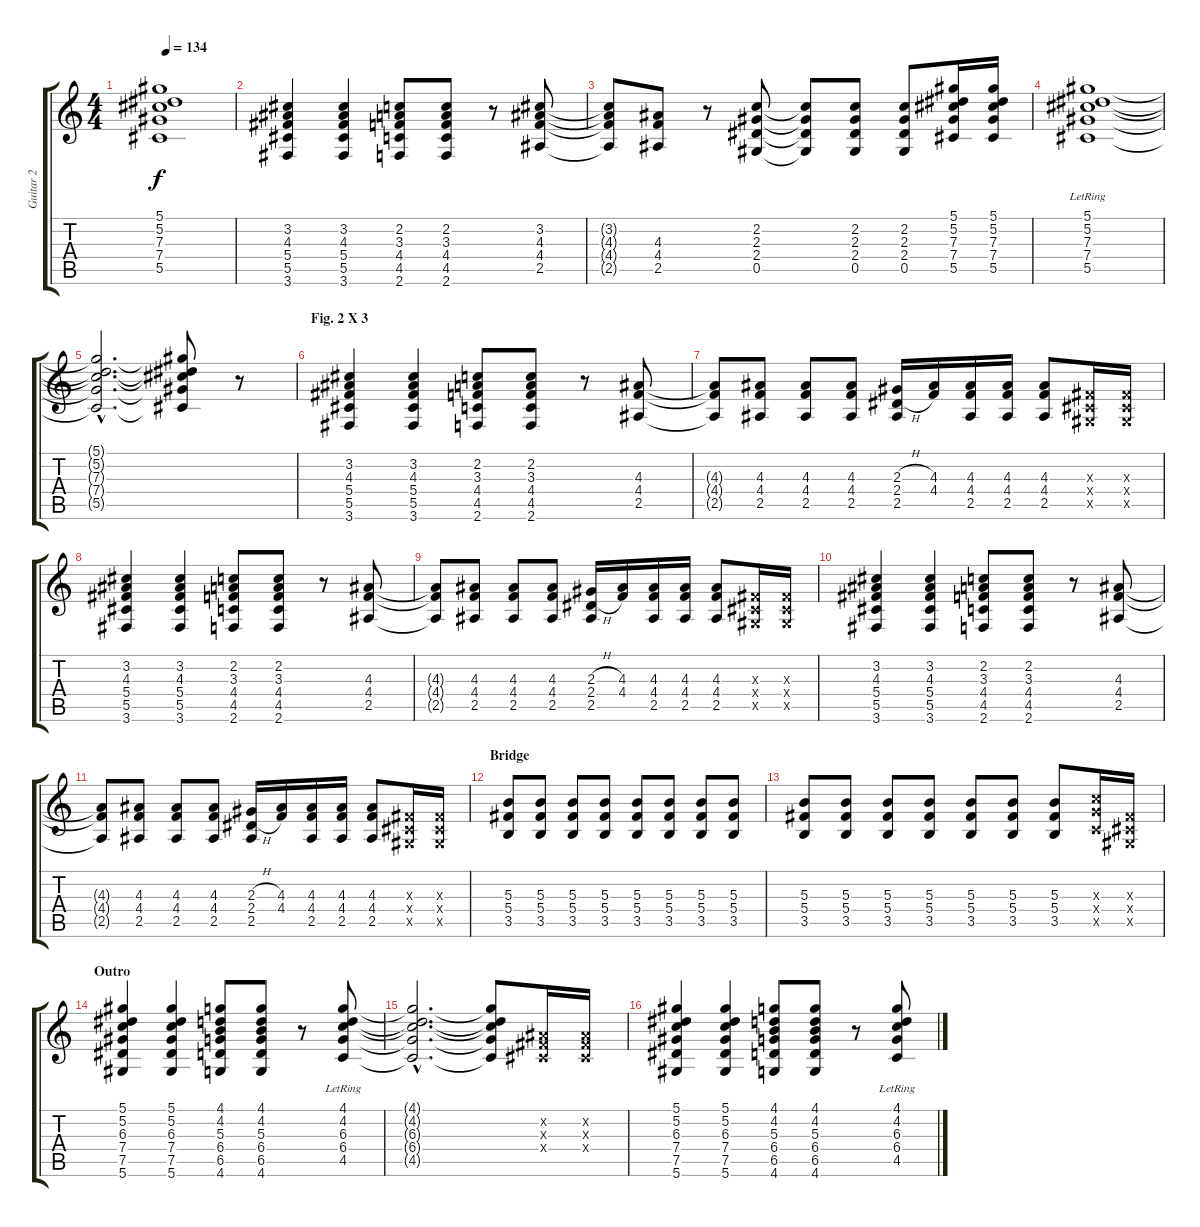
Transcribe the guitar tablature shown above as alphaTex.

\track ("Guitar 2" "Guitar 2") {instrument distortionguitar}
\staff {score tabs}
\tuning (Eb4 Bb3 Gb3 Db3 Ab2 Eb2) {hide}
\ts (4 4)
\tempo 134
\clef g2
\ks c
(5.1{t} 5.2{t} 7.3{t} 7.4{t} 5.5{t}).1{dy f} |
(3.2 4.3 5.4 5.5 3.6).4 (3.2 4.3 5.4 5.5 3.6).4 (2.2 3.3 4.4 4.5 2.6).8 (2.2 3.3 4.4 4.5 2.6).8 r.8 (3.2 4.3 4.4 2.5).8 |
(3.2{t} 4.3{t} 4.4{t} 2.5{t}).8 (4.3 4.4 2.5).8 r.8 (2.2 2.3 2.4 0.5).8 (2.2{t} 2.3{t} 2.4{t} 0.5{t}).8 (2.2 2.3 2.4 0.5).8 (2.2 2.3 2.4 0.5).8 (5.1 5.2 7.3 7.4 5.5).16 (5.1 5.2 7.3 7.4 5.5).16 |
(5.1{lr} 5.2{lr} 7.3{lr} 7.4{lr} 5.5{lr}).1 |
(5.1{hac t} 5.2{hac t} 7.3{hac t} 7.4{hac t} 5.5{hac t}).2{d} (5.1{t} 5.2{t} 7.3{t} 7.4{t} 5.5{t}).8 r.8 |
\section ("" "Fig. 2 X 3")
(3.2 4.3 5.4 5.5 3.6).4 (3.2 4.3 5.4 5.5 3.6).4 (2.2 3.3 4.4 4.5 2.6).8 (2.2 3.3 4.4 4.5 2.6).8 r.8 (4.3 4.4 2.5).8 |
(4.3{t} 4.4{t} 2.5{t}).8 (4.3 4.4 2.5).8 (4.3 4.4 2.5).8 (4.3 4.4 2.5).8 (2.3{h} 2.4{h} 2.5).16 (4.3 4.4).16 (4.3 4.4 2.5).16 (4.3 4.4 2.5).16 (4.3 4.4 2.5).8 (0.3{x} 0.4{x} 0.5{x}).16 (0.3{x} 0.4{x} 0.5{x}).16 |
(3.2 4.3 5.4 5.5 3.6).4 (3.2 4.3 5.4 5.5 3.6).4 (2.2 3.3 4.4 4.5 2.6).8 (2.2 3.3 4.4 4.5 2.6).8 r.8 (4.3 4.4 2.5).8 |
(4.3{t} 4.4{t} 2.5{t}).8 (4.3 4.4 2.5).8 (4.3 4.4 2.5).8 (4.3 4.4 2.5).8 (2.3{h} 2.4{h} 2.5).16 (4.3 4.4).16 (4.3 4.4 2.5).16 (4.3 4.4 2.5).16 (4.3 4.4 2.5).8 (0.3{x} 0.4{x} 0.5{x}).16 (0.3{x} 0.4{x} 0.5{x}).16 |
(3.2 4.3 5.4 5.5 3.6).4 (3.2 4.3 5.4 5.5 3.6).4 (2.2 3.3 4.4 4.5 2.6).8 (2.2 3.3 4.4 4.5 2.6).8 r.8 (4.3 4.4 2.5).8 |
(4.3{t} 4.4{t} 2.5{t}).8 (4.3 4.4 2.5).8 (4.3 4.4 2.5).8 (4.3 4.4 2.5).8 (2.3{h} 2.4{h} 2.5).16 (4.3 4.4).16 (4.3 4.4 2.5).16 (4.3 4.4 2.5).16 (4.3 4.4 2.5).8 (0.3{x} 0.4{x} 0.5{x}).16 (0.3{x} 0.4{x} 0.5{x}).16 |
\section ("" "Bridge")
(5.3 5.4 3.5).8 (5.3 5.4 3.5).8 (5.3 5.4 3.5).8 (5.3 5.4 3.5).8 (5.3 5.4 3.5).8 (5.3 5.4 3.5).8 (5.3 5.4 3.5).8 (5.3 5.4 3.5).8 |
(5.3 5.4 3.5).8 (5.3 5.4 3.5).8 (5.3 5.4 3.5).8 (5.3 5.4 3.5).8 (5.3 5.4 3.5).8 (5.3 5.4 3.5).8 (5.3 5.4 3.5).8 (6.3{x} 6.4{x} 4.5{x}).16 (0.3{x} 0.4{x} 0.5{x}).16 |
\section ("" "Outro")
(5.1 5.2 6.3 7.4 7.5 5.6).4 (5.1 5.2 6.3 7.4 7.5 5.6).4 (4.1 4.2 5.3 6.4 6.5 4.6).8 (4.1 4.2 5.3 6.4 6.5 4.6).8 r.8 (4.1{lr} 4.2{lr} 6.3{lr} 6.4{lr} 4.5{lr}).8 |
(4.1{hac t} 4.2{hac t} 6.3{hac t} 6.4{hac t} 4.5{hac t}).2{d} (4.1{t} 4.2{t} 6.3{t} 6.4{t} 4.5{t}).8 (0.2{x} 0.3{x} 0.4{x}).16 (0.2{x} 0.3{x} 0.4{x}).16 |
(5.1 5.2 6.3 7.4 7.5 5.6).4 (5.1 5.2 6.3 7.4 7.5 5.6).4 (4.1 4.2 5.3 6.4 6.5 4.6).8 (4.1 4.2 5.3 6.4 6.5 4.6).8 r.8 (4.1{lr} 4.2{lr} 6.3{lr} 6.4{lr} 4.5{lr}).8
